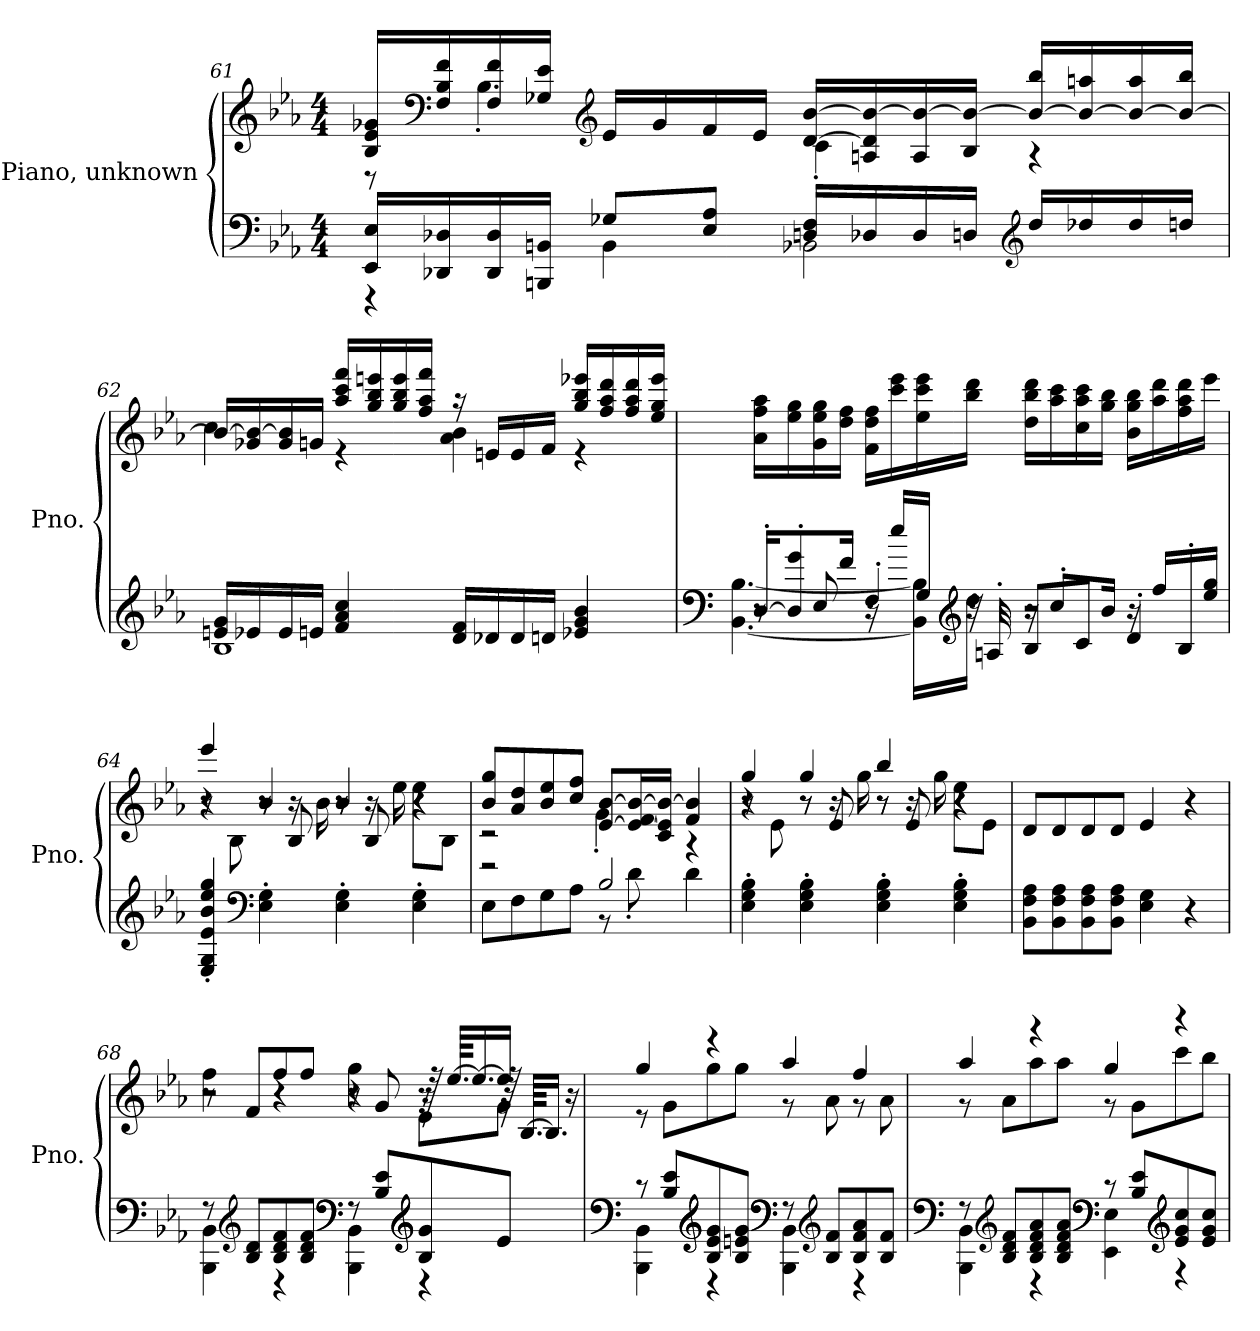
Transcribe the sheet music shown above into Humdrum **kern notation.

**kern	**kern
*part1	*part1
*staff2	*staff1
*I"Piano, unknown	*
*I'Pno.	*
!!LO:LB:g=z
*clefF4	*clefG2
*k[b-e-a-]	*k[b-e-a-]
*M4/4	*M4/4
=61	=61
*^	*^
16EE-/ 16E-/LL	4r	16B-/ 16e-/ 16g-X/LL	8r
*	*	*clefF4	*
16DD-X/ 16D-X/	.	16F/ 16B-/ 16f/	.
16DD-/ 16D-/	.	16F/ 16f/	4.B-'\
16BBBn/ 16BBn/JJ	.	16G-X/ 16e-/JJ	.
*	*	*clefG2	*
8G-X/L	4BB\	16e-/LL	.
.	.	16g-/	.
8E-/ 8A-/J	.	16f/	.
.	.	16e-/JJ	.
16Dn/ 16F/LL	2BB-X\	[16d/ [16b-/LL	4c'\
16D-X/	.	16An/ 16d/] 16b-/_	.
16D-/	.	16A/ 16b-/_	.
16Dn/JJ	.	16B-/ 16b-/_JJ	.
*clefG2	*	*	*
16dd/LL	.	16b-/_ 16bb-/LL	4r
16dd-X/	.	16b-/_ 16aan/	.
16dd-/	.	16b-/_ 16aa/	.
16ddn/JJ	.	16b-/_ 16bb-/JJ	.
!!LO:LB:g=z	!!
=62	=62	=62	=62
16en/ 16g/LL	1B-	16b-/LL_	4cc\
16e-X/	.	16g-X/ 16b-/_	.
16e-/	.	16g-/ 16b-/]	.
16en/JJ	.	16gn/JJ	.
4f/ 4a-/ 4cc/	.	16aa-/ 16ccc/ 16fff/LL	4r
.	.	16gg/ 16bb-/ 16eeen/	.
.	.	16gg/ 16bb-/ 16eee/	.
.	.	16ff/ 16aa-/ 16fff/JJ	.
16d/ 16f/LL	.	16r	4a-\ 4b-\
16d-X/	.	16en/LL	.
16d-/	.	16e/	.
16dn/JJ	.	16f/JJ	.
4e-X/ 4g/ 4b-/	.	16gg/ 16bb-/ 16eee-X/LL	4r
.	.	16ff/ 16aa-/ 16ddd/	.
.	.	16ff/ 16aa-/ 16ddd/	.
.	.	16ee-/ 16gg/ 16eee-/JJ	.
*v	*v	*	*
*	*v	*v
!!LO:PB:g=z
=63	=63
*clefF4	*
*^	*
*	*^	*
[16D'/KL	[4.BB-\ [4.B-\	8r	16a-\ 16ff\ 16aa-\LL
8D/]' 8g/'	.	.	16ee-\ 16gg\
.	.	8E-/	16g\ 16ee-\ 16gg\
16f/Jk	.	.	16dd\ 16ff\JJ
16r	.	4F'/	16f\ 16dd\ 16ff\LL
16ee-/LL	.	.	16ccc\ 16eee-\
16G/JJ	16BB-\] 16B-\]LL	.	16ee-\ 16ccc\ 16eee-\
*clefG2	*	*	*
32r	16dd\JJ	.	16bb-\ 16ddd\JJ
32An'/	.	.	.
16r	2r	8B-/L	16dd\ 16bb-\ 16ddd\LL
8cc'/L	.	.	16aa-\ 16ccc\
.	.	8c/J	16cc\ 16aa-\ 16ccc\
16b-/Jk	.	.	16gg\ 16bb-\JJ
16r	.	4d'/	16b-\ 16gg\ 16bb-\LL
16ff/LL	.	.	16aa-\ 16ddd\
16B-'/	.	.	16ff\ 16aa-\ 16ddd\
16ee-/ 16gg/JJ	.	.	16eee-\JJ
*v	*v	*v	*
=64	=64
*	*^
*	*	*^
4E-/' 4G/' 4e-/' 4b-/' 4ee-/' 4gg/'	4eee-/	8r	4r
.	.	8B-\	.
*clefF4	*	*	*
4E-\' 4G\'	4b-/	8r	8r
.	.	16r	8B-/
.	.	16b-\	.
4E-\' 4G\'	4b-/	8r	8r
.	.	16r	8B-/
.	.	16ee-\	.
4E-\' 4G\'	4r	8ee-\L	4r
.	.	8B-\J	.
*	*	*v	*v
!!LO:LB:g=z
=65	=65	=65
*^	*	*
2r	8E-\L	8b-/ 8gg/L	2r
.	8F\	8a-/ 8dd/	.
.	8G\	8b-/ 8ee-/	.
.	8A-\J	8cc/ 8ff/J	.
2B-/	8r	[8e-/ [8b-/L	4g'\
.	8d'\	16e-/_ 16f/ 16b-/_L	.
.	.	16c/ 16e-/] 16b-/_JJ	.
.	4d\	4f/ 4b-/]	4r
*v	*v	*	*
=66	=66	=66
*	*	*^
4E-\' 4G\' 4B-\'	4gg/	8r	4r
.	.	8e-\	.
4E-\' 4G\' 4B-\'	4gg/	8r	8r
.	.	16r	8e-/
.	.	16gg\	.
4E-\' 4G\' 4B-\'	4bb-/	8r	8r
.	.	16r	8e-/
.	.	16gg\	.
4E-\' 4G\' 4B-\'	4r	8ee-\L	4r
.	.	8e-\J	.
*	*v	*v	*v
=67	=67
8BB-\ 8F\ 8A-\L	8d/L
8BB-\ 8F\ 8A-\	8d/
8BB-\ 8F\ 8A-\	8d/
8BB-\ 8F\ 8A-\J	8d/J
4E-\ 4G\	4e-/
4r	4r
!!LO:LB:g=z
=68	=68
*^	*^
*	*	*	*^
8r	4BBB-\ 4BB-\	2r	4ff\	8r
*clefG2	*	*	*	*
8B-/ 8d/L	.	.	.	8f/L
8B-/ 8d/ 8f/	4r	.	4r	8ff/
8B-/ 8d/ 8f/J	.	.	.	8ff/J
*clefF4	*	*	*	*
8r	4BBB-\ 4BB-\	4r	4gg\	8r
8B-/ 8e-/L	.	.	.	8g/
*clefG2	*	*	*	*
8B-/ 8g/	4r	128r	8e-\L	8r
.	.	[64.ee-/KKLL	.	.
.	.	16.ee-/_	.	.
8e-/J	.	16ee-/JJ]	8g\J	128r
.	.	.	.	[64.B-/KKLL
.	.	.	.	16.B-/JJ]
.	.	16r	.	.
*	*	*v	*v	*v
=69	=69	=69
*clefF4	*	*
*	*	*^
8r	4BBB-\ 4BB-\	4gg/	8r
8B-/ 8e-/L	.	.	8g\L
*clefG2	*	*	*
8B-/ 8e-/ 8g/	4r	4r	8gg\
8B-/ 8en/ 8g/J	.	.	8gg\J
*clefF4	*	*	*
8r	4BBB-\ 4BB-\	4aa-/	8r
*clefG2	*	*	*
8B-/ 8f/L	.	.	8a-\
8B-/ 8f/ 8a-/	4r	4ff/	8r
8B-/ 8f/J	.	.	8a-\
!!LO:LB:g=z	!!
=70	=70	=70	=70
*clefF4	*	*	*
8r	4BBB-\ 4BB-\	4aa-/	8r
*clefG2	*	*	*
8B-/ 8d/ 8f/L	.	.	8a-\L
8B-/ 8d/ 8f/ 8a-/	4r	4r	8aa-\
8B-/ 8d/ 8f/ 8a-/J	.	.	8aa-\J
*clefF4	*	*	*
8r	4EE-\ 4E-\	4gg/	8r
8B-/ 8e-/L	.	.	8g\L
*clefG2	*	*	*
8e-/ 8g/ 8cc/	4r	4r	8ccc\
8e-/ 8g/ 8cc/J	.	.	8bb-\J
*v	*v	*	*
*	*v	*v
=	=
*-	*-
